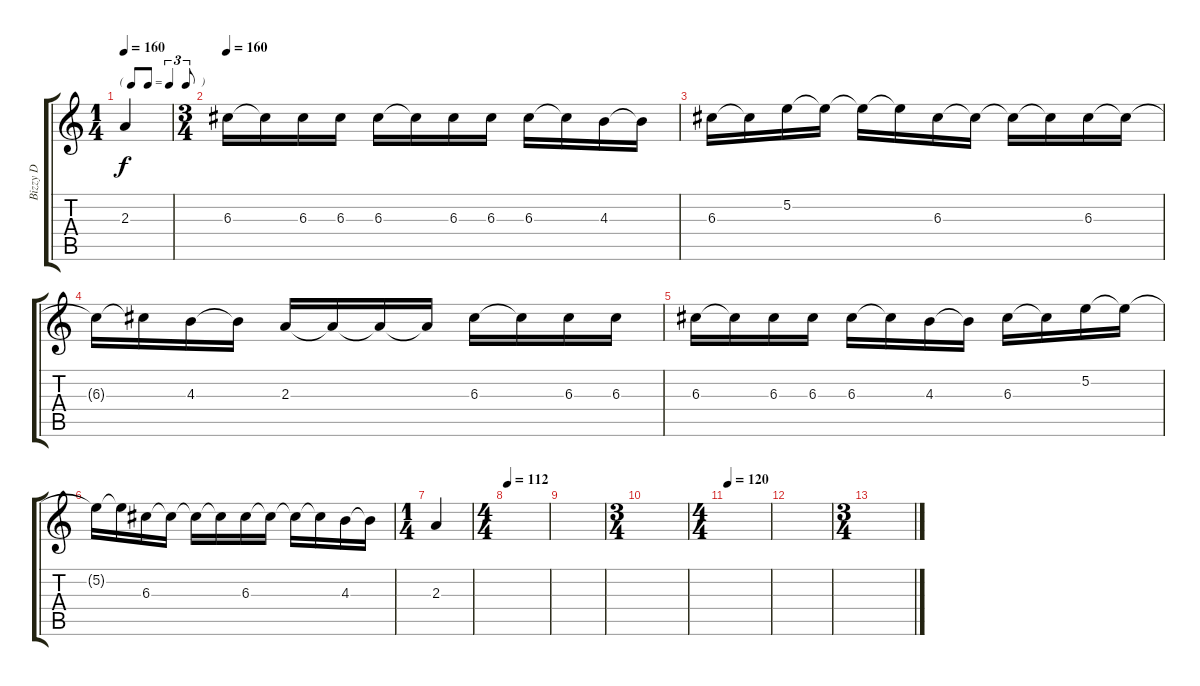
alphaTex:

\track ("Bizzy D                gtr 3" "Bizzy D   ") {instrument distortionguitar}
\staff {score tabs}
\tuning (E4 B3 G3 D3 A2 E2) {hide}
\ts (1 4)
\tf triplet8th
\tempo 160
\clef g2
\ks c
2.3.4{dy f} |
\ts (3 4)
\tempo 160
6.3.16 6.3{t}.16 6.3.16 6.3.16 6.3.16 6.3{t}.16 6.3.16 6.3.16 6.3.16 6.3{t}.16 4.3.16 4.3{t}.16 |
6.3.16 6.3{t}.16 5.2.16 5.2{t}.16 5.2{t}.16 5.2{t}.16 6.3.16 6.3{t}.16 6.3{t}.16 6.3{t}.16 6.3.16 6.3{t}.16 |
6.3{t}.16 6.3{t}.16 4.3.16 4.3{t}.16 2.3.16 2.3{t}.16 2.3{t}.16 2.3{t}.16 6.3.16 6.3{t}.16 6.3.16 6.3.16 |
6.3.16 6.3{t}.16 6.3.16 6.3.16 6.3.16 6.3{t}.16 4.3.16 4.3{t}.16 6.3.16 6.3{t}.16 5.2.16 5.2{t}.16 |
5.2{t}.16 5.2{t}.16 6.3.16 6.3{t}.16 6.3{t}.16 6.3{t}.16 6.3.16 6.3{t}.16 6.3{t}.16 6.3{t}.16 4.3.16 4.3{t}.16 |
\ts (1 4)
2.3.4 |
\ts (4 4)
\tempo 120
\tempo 112
|
|
\ts (3 4)
|
\ts (4 4)
\tempo 120
|
|
\ts (3 4)
